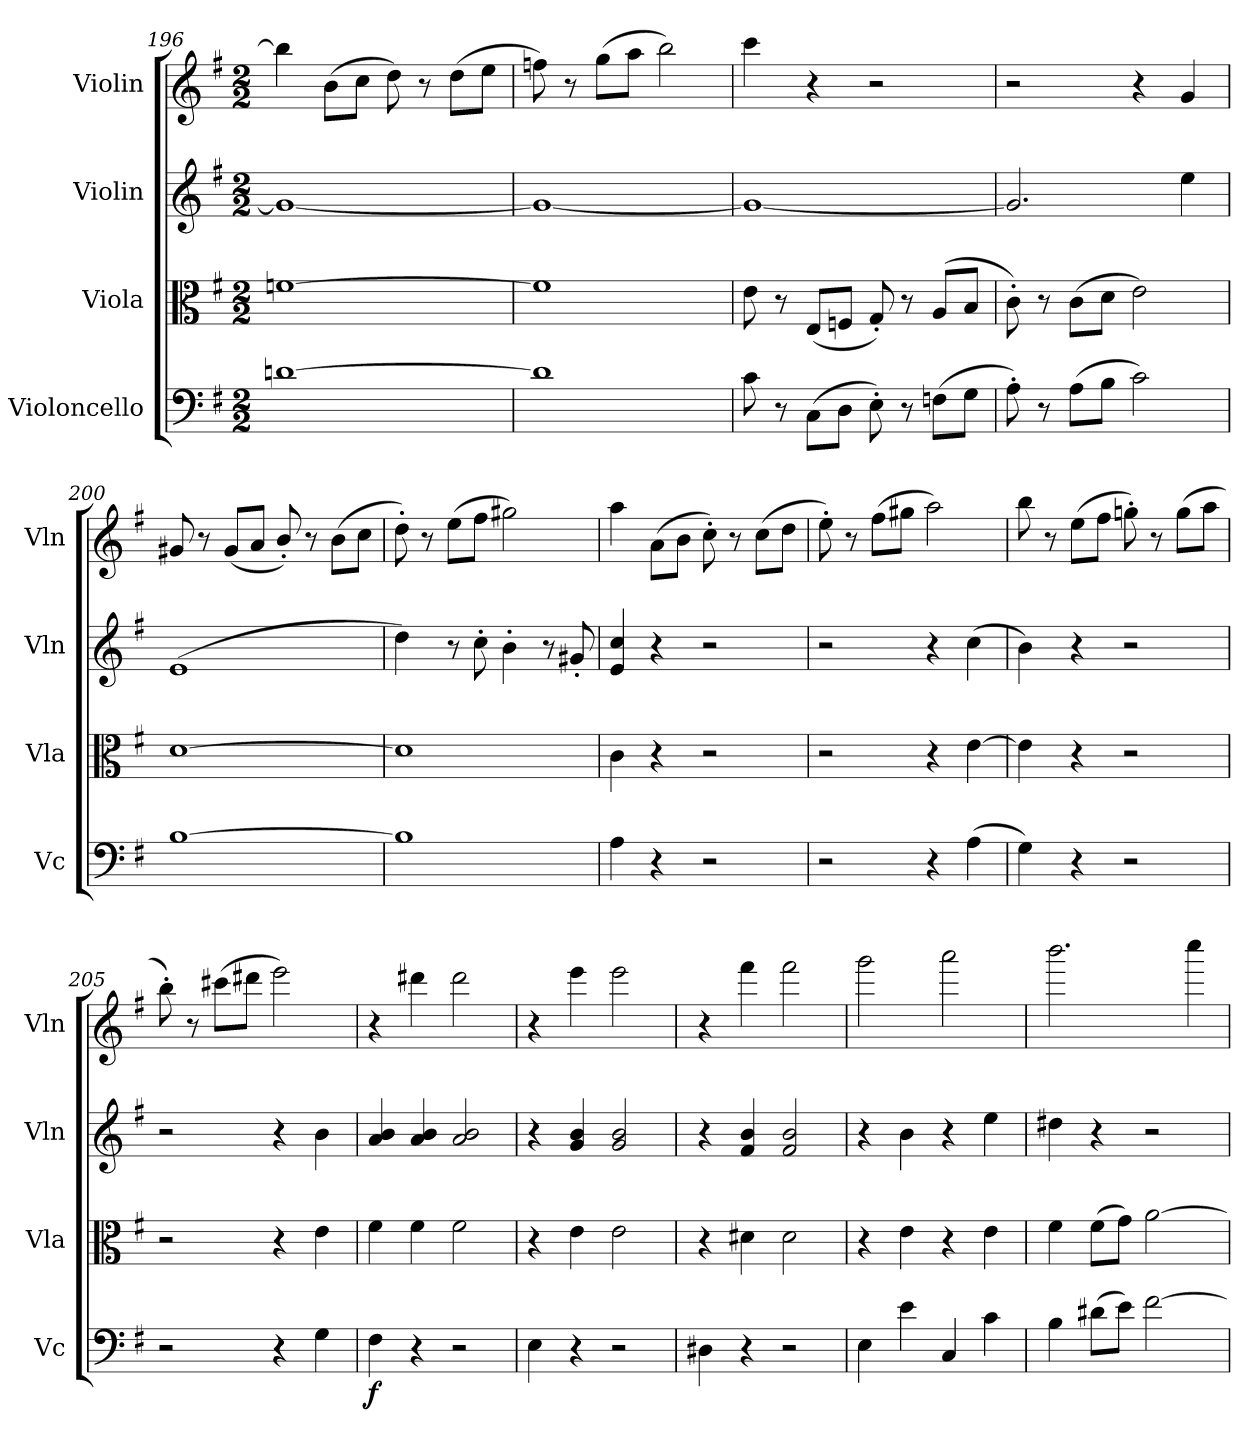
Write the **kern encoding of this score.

**kern	**dynam	**kern	**kern	**kern
*part4	*part4	*part3	*part2	*part1
*staff4	*staff4	*staff3	*staff2	*staff1
*I"Violoncello	*	*I"Viola	*I"Violin	*I"Violin
*I'Vc	*	*I'Vla	*I'Vln	*I'Vln
*clefF4	*	*clefC3	*clefG2	*clefG2
*k[f#]	*	*k[f#]	*k[f#]	*k[f#]
*e:	*	*e:	*e:	*e:
*M2/2	*	*M2/2	*M2/2	*M2/2
=196	=196	=196	=196	=196
[1dn	.	[1fn	1g_	4bb\]
.	.	.	.	(8b\L
.	.	.	.	8cc\J
.	.	.	.	8dd\)
.	.	.	.	8r
.	.	.	.	(8dd\L
.	.	.	.	8ee\J
=197	=197	=197	=197	=197
1d]	.	1f]	1g_	8ffn\)
.	.	.	.	8r
.	.	.	.	(8gg\L
.	.	.	.	8aa\J
.	.	.	.	2bb\)
=198	=198	=198	=198	=198
8c\	.	8e\	1g_	4ccc\
8r	.	8r	.	.
(8C\L	.	(8E/L	.	4r
8D\J	.	8Fn/J	.	.
8E'\)	.	8G'/)	.	2r
8r	.	8r	.	.
(8Fn\L	.	(8A/L	.	.
8G\J	.	8B/J	.	.
=199	=199	=199	=199	=199
8A'\)	.	8c'\)	2.g/]	2r
8r	.	8r	.	.
(8A\L	.	(8c\L	.	.
8B\J	.	8d\J	.	.
2c\)	.	2e\)	.	4r
.	.	.	4ee\	4g/
=200	=200	=200	=200	=200
[1B	.	[1d	(1e	8g#X/
.	.	.	.	8r
.	.	.	.	(8g#/L
.	.	.	.	8a/J
.	.	.	.	8b'/)
.	.	.	.	8r
.	.	.	.	(8b\L
.	.	.	.	8cc\J
=201	=201	=201	=201	=201
1B]	.	1d]	4dd\)	8dd'\)
.	.	.	.	8r
.	.	.	8r	(8ee\L
.	.	.	8cc'\	8ff#\J
.	.	.	4b'\	2gg#X\)
.	.	.	8r	.
.	.	.	8g#X'/	.
=202	=202	=202	=202	=202
4A\	.	4c\	4e/ 4cc/	4aa\
4r	.	4r	4r	(8a\L
.	.	.	.	8b\J
2r	.	2r	2r	8cc'\)
.	.	.	.	8r
.	.	.	.	(8cc\L
.	.	.	.	8dd\J
=203	=203	=203	=203	=203
2r	.	2r	2r	8ee'\)
.	.	.	.	8r
.	.	.	.	(8ff#\L
.	.	.	.	8gg#X\J
4r	.	4r	4r	2aa\)
(4A\	.	[4e\	(4cc\	.
=204	=204	=204	=204	=204
4G\)	.	4e\]	4b\)	8bb\
.	.	.	.	8r
4r	.	4r	4r	(8ee\L
.	.	.	.	8ff#\J
2r	.	2r	2r	8ggn'\)
.	.	.	.	8r
.	.	.	.	(8gg\L
.	.	.	.	8aa\J
=205	=205	=205	=205	=205
2r	.	2r	2r	8bb'\)
.	.	.	.	8r
.	.	.	.	(8ccc#X\L
.	.	.	.	8ddd#X\J
4r	.	4r	4r	2eee\)
4G\	.	4e\	4b\	.
=206	=206	=206	=206	=206
4F#\	f	4f#\	4a/ 4b/	4r
4r	.	4f#\	4a/ 4b/	4ddd#X\
2r	.	2f#\	2a/ 2b/	2ddd#\
=207	=207	=207	=207	=207
4E\	.	4r	4r	4r
4r	.	4e\	4g/ 4b/	4eee\
2r	.	2e\	2g/ 2b/	2eee\
=208	=208	=208	=208	=208
4D#X\	.	4r	4r	4r
4r	.	4d#X\	4f#/ 4b/	4fff#\
2r	.	2d#\	2f#/ 2b/	2fff#\
=209	=209	=209	=209	=209
4E\	.	4r	4r	2ggg\
4e\	.	4e\	4b\	.
4C/	.	4r	4r	2aaa\
4c\	.	4e\	4ee\	.
=210	=210	=210	=210	=210
4B\	.	4f#\	4dd#X\	2.bbb\
(8d#X\L	.	(8f#\L	4r	.
8e\J)	.	8g\J)	.	.
[2f#\	.	[2a\	2r	.
.	.	.	.	4cccc\
=	=	=	=	=
*-	*-	*-	*-	*-
